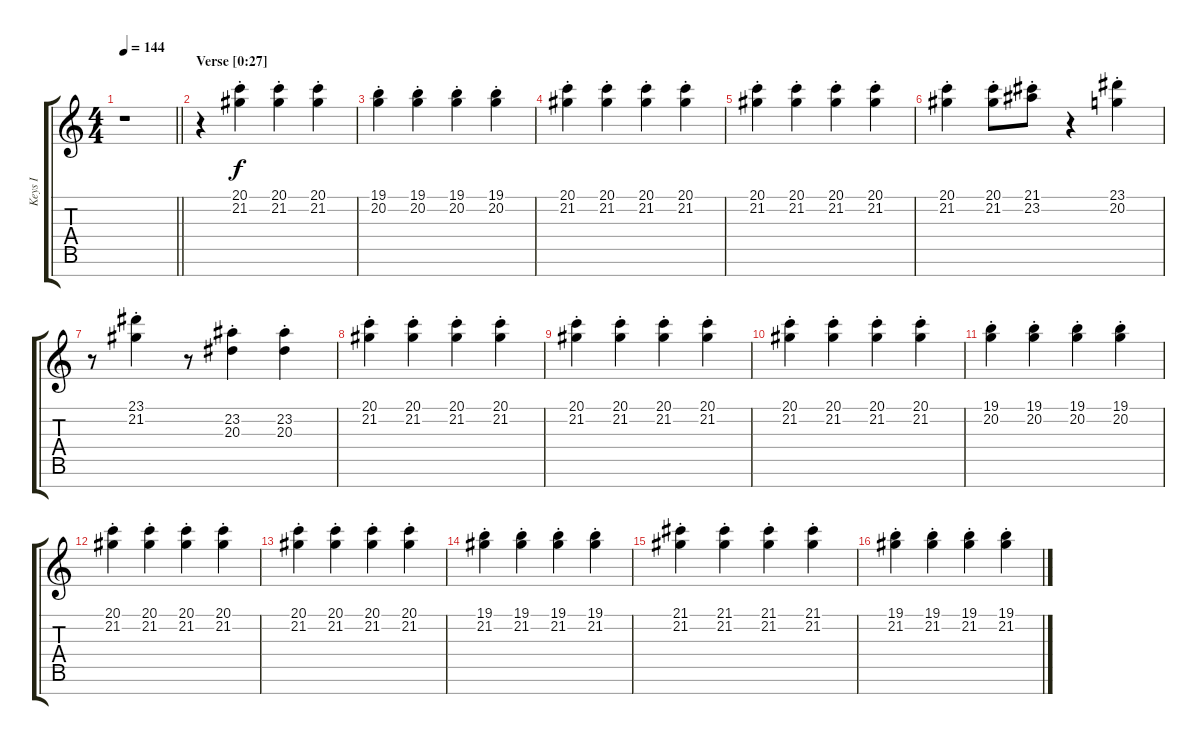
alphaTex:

\track ("Keys I" "Keys I") {instrument stringensemble1}
\staff {score tabs}
\tuning (E4 B3 G3 D3 A2 E2 B1) {hide}
\ts (4 4)
\tempo 144
\clef g2
\barLineRight lightlight
\ks c
r.1{dy f} |
\section ("" "Verse [0:27]")
r.4 (20.1{st} 21.2{st}).4 (20.1{st} 21.2{st}).4 (20.1{st} 21.2{st}).4 |
(19.1{st} 20.2{st}).4 (19.1{st} 20.2{st}).4 (19.1{st} 20.2{st}).4 (19.1{st} 20.2{st}).4 |
(20.1{st} 21.2{st}).4 (20.1{st} 21.2{st}).4 (20.1{st} 21.2{st}).4 (20.1{st} 21.2{st}).4 |
(20.1{st} 21.2{st}).4 (20.1{st} 21.2{st}).4 (20.1{st} 21.2{st}).4 (20.1{st} 21.2{st}).4 |
(20.1{st} 21.2{st}).4 (20.1{st} 21.2{st}).8 (21.1{st} 23.2{st}).8 r.4 (23.1{st} 20.2{st}).4 |
r.8 (23.1{st} 21.2{st}).4 r.8 (23.2{st} 20.3{st}).4 (23.2{st} 20.3{st}).4 |
(20.1{st} 21.2{st}).4 (20.1{st} 21.2{st}).4 (20.1{st} 21.2{st}).4 (20.1{st} 21.2{st}).4 |
(20.1{st} 21.2{st}).4 (20.1{st} 21.2{st}).4 (20.1{st} 21.2{st}).4 (20.1{st} 21.2{st}).4 |
(20.1{st} 21.2{st}).4 (20.1{st} 21.2{st}).4 (20.1{st} 21.2{st}).4 (20.1{st} 21.2{st}).4 |
(19.1{st} 20.2{st}).4 (19.1{st} 20.2{st}).4 (19.1{st} 20.2{st}).4 (19.1{st} 20.2{st}).4 |
(20.1{st} 21.2{st}).4 (20.1{st} 21.2{st}).4 (20.1{st} 21.2{st}).4 (20.1{st} 21.2{st}).4 |
(20.1{st} 21.2{st}).4 (20.1{st} 21.2{st}).4 (20.1{st} 21.2{st}).4 (20.1{st} 21.2{st}).4 |
(19.1{st} 21.2{st}).4 (19.1{st} 21.2{st}).4 (19.1{st} 21.2{st}).4 (19.1{st} 21.2{st}).4 |
(21.1{st} 21.2{st}).4 (21.1{st} 21.2{st}).4 (21.1{st} 21.2{st}).4 (21.1{st} 21.2{st}).4 |
(19.1{st} 21.2{st}).4 (19.1{st} 21.2{st}).4 (19.1{st} 21.2{st}).4 (19.1{st} 21.2{st}).4
